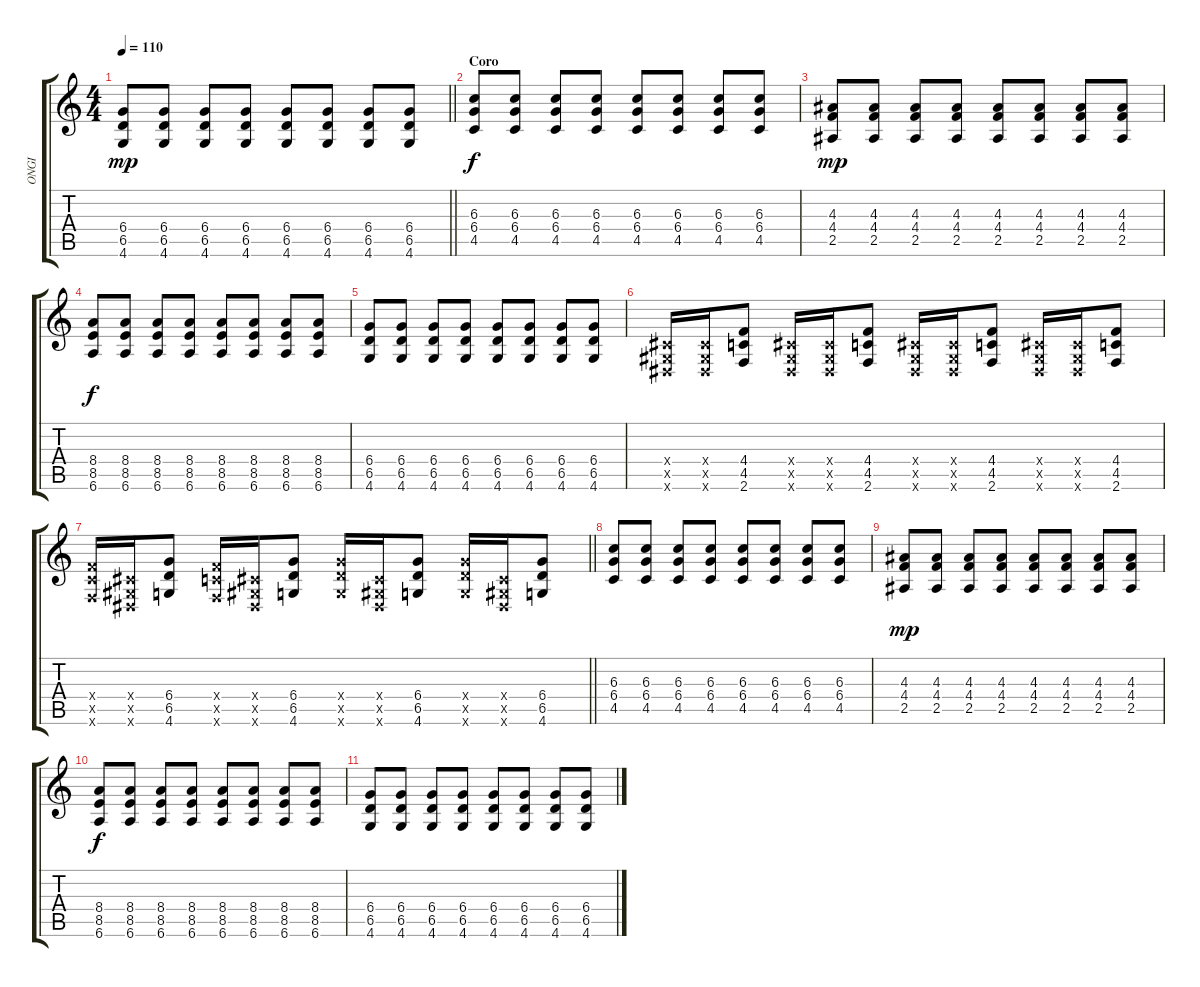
\track ("ONGI" "ONGI") {instrument distortionguitar}
\staff {score tabs}
\tuning (Eb4 Bb3 Gb3 Db3 Ab2 Eb2) {hide}
\ts (4 4)
\tempo 110
\clef g2
\barLineRight lightlight
\ks c
(6.4 6.5 4.6).8{dy mp} (6.4 6.5 4.6).8 (6.4 6.5 4.6).8 (6.4 6.5 4.6).8 (6.4 6.5 4.6).8 (6.4 6.5 4.6).8 (6.4 6.5 4.6).8 (6.4 6.5 4.6).8 |
\section ("" "Coro")
(6.3 6.4 4.5).8{dy f} (6.3 6.4 4.5).8 (6.3 6.4 4.5).8 (6.3 6.4 4.5).8 (6.3 6.4 4.5).8 (6.3 6.4 4.5).8 (6.3 6.4 4.5).8 (6.3 6.4 4.5).8 |
(4.3 4.4 2.5).8{dy mp} (4.3 4.4 2.5).8 (4.3 4.4 2.5).8 (4.3 4.4 2.5).8 (4.3 4.4 2.5).8 (4.3 4.4 2.5).8 (4.3 4.4 2.5).8 (4.3 4.4 2.5).8 |
(8.4 8.5 6.6).8{dy f} (8.4 8.5 6.6).8 (8.4 8.5 6.6).8 (8.4 8.5 6.6).8 (8.4 8.5 6.6).8 (8.4 8.5 6.6).8 (8.4 8.5 6.6).8 (8.4 8.5 6.6).8 |
(6.4 6.5 4.6).8 (6.4 6.5 4.6).8 (6.4 6.5 4.6).8 (6.4 6.5 4.6).8 (6.4 6.5 4.6).8 (6.4 6.5 4.6).8 (6.4 6.5 4.6).8 (6.4 6.5 4.6).8 |
(0.4{x} 0.5{x} 0.6{x}).16 (0.4{x} 0.5{x} 0.6{x}).16 (4.4 4.5 2.6).8 (0.4{x} 0.5{x} 0.6{x}).16 (0.4{x} 0.5{x} 0.6{x}).16 (4.4 4.5 2.6).8 (0.4{x} 0.5{x} 0.6{x}).16 (0.4{x} 0.5{x} 0.6{x}).16 (4.4 4.5 2.6).8 (0.4{x} 0.5{x} 0.6{x}).16 (0.4{x} 0.5{x} 0.6{x}).16 (4.4 4.5 2.6).8 |
\barLineRight lightlight
(4.4{x} 4.5{x} 2.6{x}).16 (0.4{x} 0.5{x} 0.6{x}).16 (6.4 6.5 4.6).8 (4.4{x} 4.5{x} 2.6{x}).16 (0.4{x} 0.5{x} 0.6{x}).16 (6.4 6.5 4.6).8 (6.4{x} 6.5{x} 4.6{x}).16 (0.4{x} 0.5{x} 0.6{x}).16 (6.4 6.5 4.6).8 (6.4{x} 6.5{x} 4.6{x}).16 (0.4{x} 0.5{x} 0.6{x}).16 (6.4 6.5 4.6).8 |
(6.3 6.4 4.5).8 (6.3 6.4 4.5).8 (6.3 6.4 4.5).8 (6.3 6.4 4.5).8 (6.3 6.4 4.5).8 (6.3 6.4 4.5).8 (6.3 6.4 4.5).8 (6.3 6.4 4.5).8 |
(4.3 4.4 2.5).8{dy mp} (4.3 4.4 2.5).8 (4.3 4.4 2.5).8 (4.3 4.4 2.5).8 (4.3 4.4 2.5).8 (4.3 4.4 2.5).8 (4.3 4.4 2.5).8 (4.3 4.4 2.5).8 |
(8.4 8.5 6.6).8{dy f} (8.4 8.5 6.6).8 (8.4 8.5 6.6).8 (8.4 8.5 6.6).8 (8.4 8.5 6.6).8 (8.4 8.5 6.6).8 (8.4 8.5 6.6).8 (8.4 8.5 6.6).8 |
(6.4 6.5 4.6).8 (6.4 6.5 4.6).8 (6.4 6.5 4.6).8 (6.4 6.5 4.6).8 (6.4 6.5 4.6).8 (6.4 6.5 4.6).8 (6.4 6.5 4.6).8 (6.4 6.5 4.6).8
